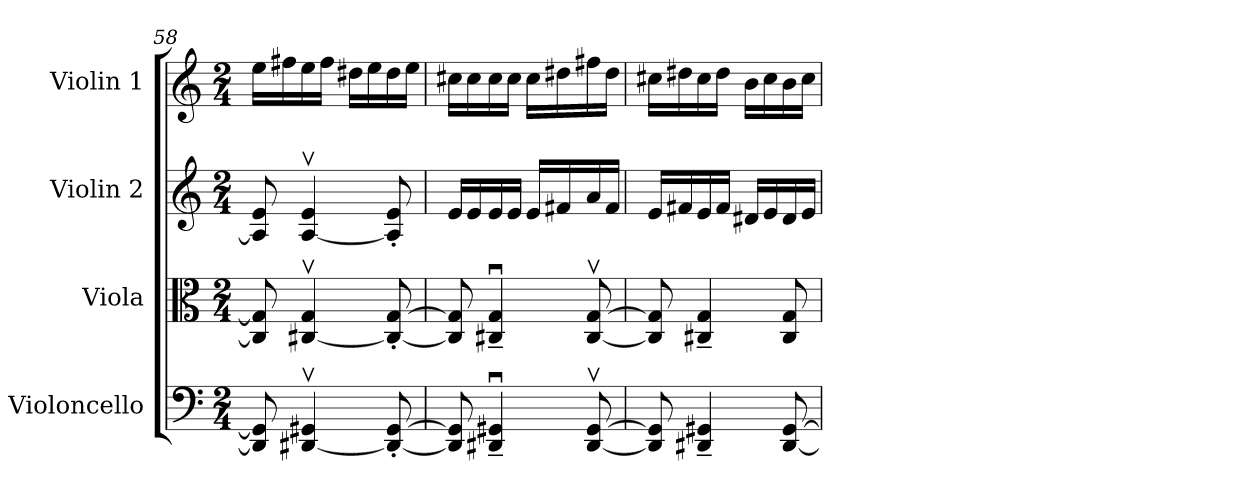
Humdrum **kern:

**kern	**kern	**kern	**kern
*part4	*part3	*part2	*part1
*staff4	*staff3	*staff2	*staff1
*I"Violoncello	*I"Viola	*I"Violin 2	*I"Violin 1
*I'Vc	*I'Vla	*I'Vln	*I'Vln
*clefF4	*clefC3	*clefG2	*clefG2
*k[]	*k[]	*k[]	*k[]
*M2/4	*M2/4	*M2/4	*M2/4
=58	=58	=58	=58
8DD#/] 8GG#/]	8C#/] 8G/]	8A/] 8e/	16ee\LL
.	.	.	16ff#X\
[4DD#X/v 4GG#X/v	[4C#X/v 4G/v	[4A/v 4e/v	16ee\
.	.	.	16ff#\JJ
.	.	.	16dd#X\LL
.	.	.	16ee\
8DD#/_' [8GG#/'	8C#/_' [8G/'	8A/]' 8e/'	16dd#\
.	.	.	16ee\JJ
=59	=59	=59	=59
8DD#/] 8GG#/]	8C#/] 8G/]	16e/LL	16cc#X\LL
.	.	16e/	16cc#\
4DD#X/u~ 4GG#X/u~	4C#X/u~ 4G/u~	16e/	16cc#\
.	.	16e/JJ	16cc#\JJ
.	.	16e/LL	16cc#\LL
.	.	16f#X/	16dd#X\
[8DD#/v [8GG#/v	[8C#/v [8G/v	16a/	16ff#X\
.	.	16f#/JJ	16dd#\JJ
=60	=60	=60	=60
8DD#/] 8GG#/]	8C#/] 8G/]	16e/LL	16cc#X\LL
.	.	16f#X/	16dd#X\
4DD#X/~ 4GG#X/~	4C#X/~ 4G/~	16e/	16cc#\
.	.	16f#/JJ	16dd#\JJ
.	.	16d#X/LL	16b\LL
.	.	16e/	16cc#\
[8DD#/ [8GG#/	8C#/ 8G/	16d#/	16b\
.	.	16e/JJ	16cc#\JJ
=	=	=	=
*-	*-	*-	*-
